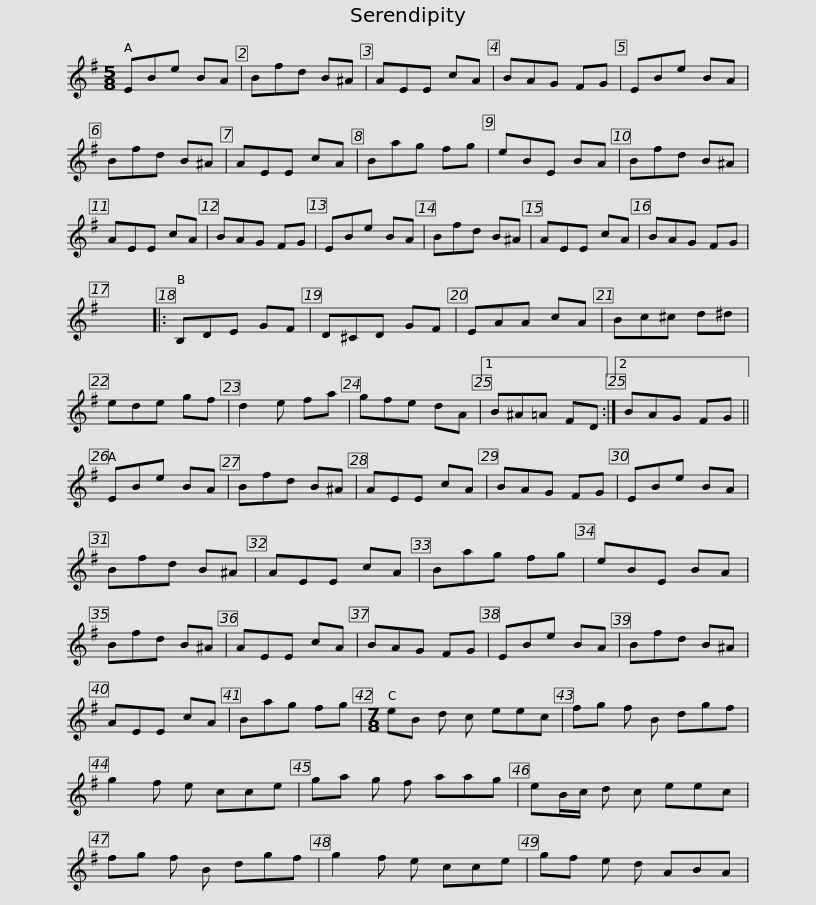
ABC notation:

X:1
L:1/8
M:5/8
I:linebreak $
K:Emin
V:1 treble
V:1
 EBe BA | Bfd B^A | AEE cA | BAG FG | EBe BA | %5
 Bfd B^A | AEE cA | Bag fg |$ eBE BA | Bfd B^A | %10
 AEE cA | BAG FG | EBe BA | Bfd B^A | AEE cA | %15
 BAG FG | x5 |:$ B,DE GF | D^CD GF | EAA cA | %20
 Bc^c d^d | ede gf | d2 e fa | gfe dA |1 B^A=A FD :|2$ %25
 BAG FG || EBe BA | Bfd B^A | AEE cA | BAG FG | %30
 EBe BA | Bfd B^A | AEE cA |$ Bag fg | eBE BA | %35
 Bfd B^A | AEE cA | BAG FG | EBe BA | Bfd B^A | %40
 AEE cA |$ Bag fg |[M:7/8] eB d c eec | fg f B dgf | g2 f e cce | %45
 ga g f aag | eB/c/ d c eec |$ fg f B dgf | g2 f e cce | gf e d ABA | %50
